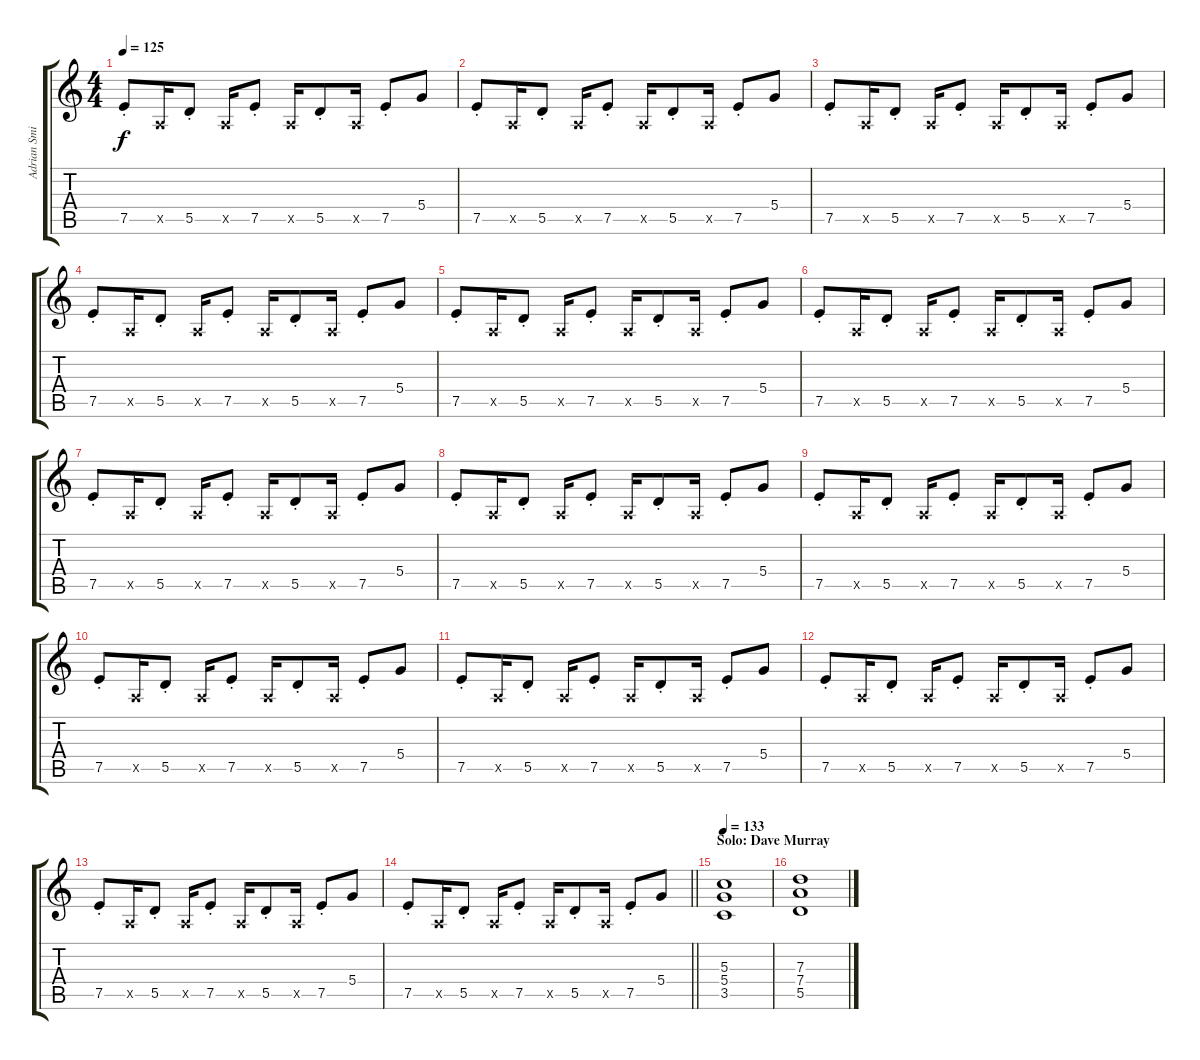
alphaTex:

\track ("Adrian Smith" "Adrian Smi") {instrument overdrivenguitar}
\staff {score tabs}
\tuning (E4 B3 G3 D3 A2 E2) {hide}
\ts (4 4)
\tempo 125
\clef g2
\ks c
7.5{st}.8{dy f} 0.5{x}.16 5.5{st}.8 0.5{x}.16 7.5{st}.8 0.5{x}.16 5.5{st}.8 0.5{x}.16 7.5{st}.8 5.4.8 |
7.5{st}.8 0.5{x}.16 5.5{st}.8 0.5{x}.16 7.5{st}.8 0.5{x}.16 5.5{st}.8 0.5{x}.16 7.5{st}.8 5.4.8 |
7.5{st}.8 0.5{x}.16 5.5{st}.8 0.5{x}.16 7.5{st}.8 0.5{x}.16 5.5{st}.8 0.5{x}.16 7.5{st}.8 5.4.8 |
7.5{st}.8 0.5{x}.16 5.5{st}.8 0.5{x}.16 7.5{st}.8 0.5{x}.16 5.5{st}.8 0.5{x}.16 7.5{st}.8 5.4.8 |
7.5{st}.8 0.5{x}.16 5.5{st}.8 0.5{x}.16 7.5{st}.8 0.5{x}.16 5.5{st}.8 0.5{x}.16 7.5{st}.8 5.4.8 |
7.5{st}.8 0.5{x}.16 5.5{st}.8 0.5{x}.16 7.5{st}.8 0.5{x}.16 5.5{st}.8 0.5{x}.16 7.5{st}.8 5.4.8 |
7.5{st}.8 0.5{x}.16 5.5{st}.8 0.5{x}.16 7.5{st}.8 0.5{x}.16 5.5{st}.8 0.5{x}.16 7.5{st}.8 5.4.8 |
7.5{st}.8 0.5{x}.16 5.5{st}.8 0.5{x}.16 7.5{st}.8 0.5{x}.16 5.5{st}.8 0.5{x}.16 7.5{st}.8 5.4.8 |
7.5{st}.8 0.5{x}.16 5.5{st}.8 0.5{x}.16 7.5{st}.8 0.5{x}.16 5.5{st}.8 0.5{x}.16 7.5{st}.8 5.4.8 |
7.5{st}.8 0.5{x}.16 5.5{st}.8 0.5{x}.16 7.5{st}.8 0.5{x}.16 5.5{st}.8 0.5{x}.16 7.5{st}.8 5.4.8 |
7.5{st}.8 0.5{x}.16 5.5{st}.8 0.5{x}.16 7.5{st}.8 0.5{x}.16 5.5{st}.8 0.5{x}.16 7.5{st}.8 5.4.8 |
7.5{st}.8 0.5{x}.16 5.5{st}.8 0.5{x}.16 7.5{st}.8 0.5{x}.16 5.5{st}.8 0.5{x}.16 7.5{st}.8 5.4.8 |
7.5{st}.8 0.5{x}.16 5.5{st}.8 0.5{x}.16 7.5{st}.8 0.5{x}.16 5.5{st}.8 0.5{x}.16 7.5{st}.8 5.4.8 |
\barLineRight lightlight
7.5{st}.8 0.5{x}.16 5.5{st}.8 0.5{x}.16 7.5{st}.8 0.5{x}.16 5.5{st}.8 0.5{x}.16 7.5{st}.8 5.4.8 |
\section ("" "Solo: Dave Murray")
\tempo 133
(5.3 5.4 3.5).1 |
(7.3 7.4 5.5).1
